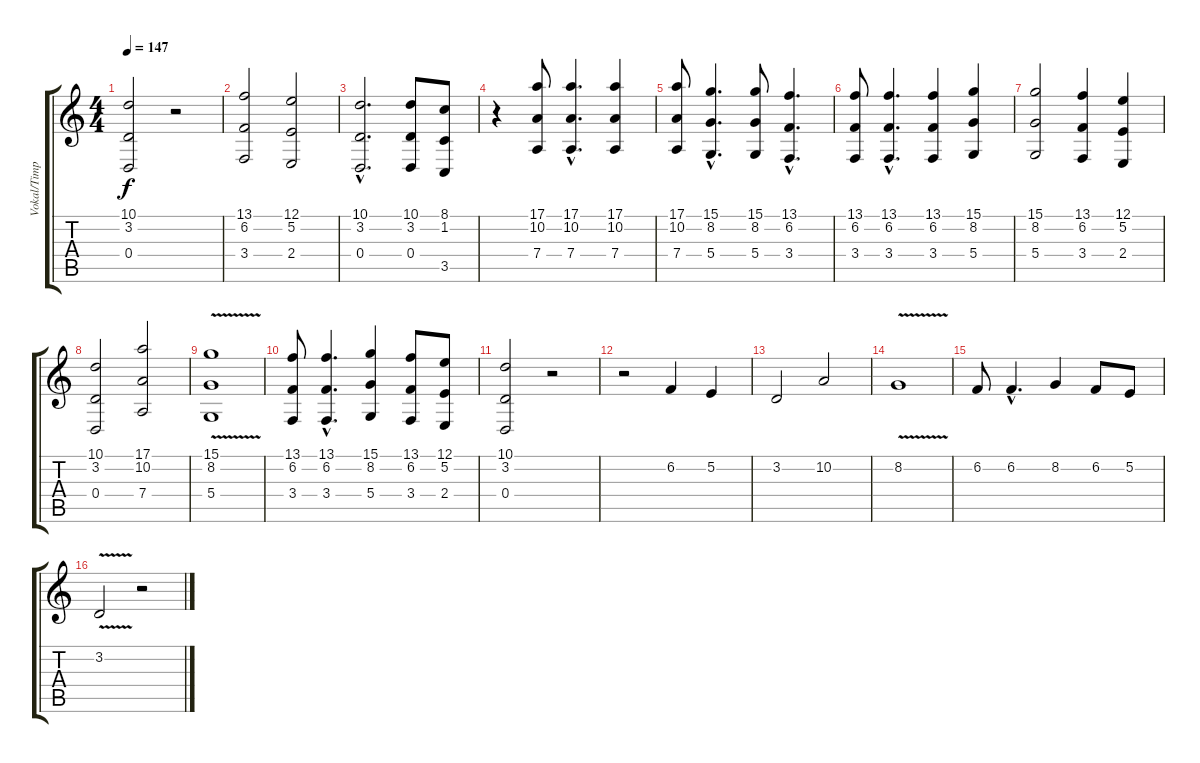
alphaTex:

\track ("Vokal/Timpani" "Vokal/Timp") {instrument lead6voice}
\staff {score tabs}
\tuning (E4 B3 G3 D3 A2 E2) {hide}
\ts (4 4)
\tempo 147
\clef g2
\ks c
(10.1 3.2 0.4).2{dy f} r.2 |
(13.1 6.2 3.4).2 (12.1 5.2 2.4).2 |
(10.1{hac} 3.2{hac} 0.4{hac}).2{d} (10.1 3.2 0.4).8 (8.1 1.2 3.5).8 |
r.4 (17.1 10.2 7.4).8 (17.1{hac} 10.2{hac} 7.4{hac}).4{d} (17.1 10.2 7.4).4 |
(17.1 10.2 7.4).8 (15.1{hac} 8.2{hac} 5.4{hac}).4{d} (15.1 8.2 5.4).8 (13.1{hac} 6.2{hac} 3.4{hac}).4{d} |
(13.1 6.2 3.4).8 (13.1{hac} 6.2{hac} 3.4{hac}).4{d} (13.1 6.2 3.4).4 (15.1 8.2 5.4).4 |
(15.1 8.2 5.4).2 (13.1 6.2 3.4).4 (12.1 5.2 2.4).4 |
(10.1 3.2 0.4).2 (17.1 10.2 7.4).2 |
(15.1 8.2{v} 5.4).1 |
(13.1 6.2 3.4).8 (13.1{hac} 6.2{hac} 3.4{hac}).4{d} (15.1 8.2 5.4).4 (13.1 6.2 3.4).8 (12.1 5.2 2.4).8 |
(10.1 3.2 0.4).2 r.2 |
r.2 6.2.4 5.2.4 |
3.2.2 10.2.2 |
8.2{v}.1 |
6.2.8 6.2{hac}.4{d} 8.2.4 6.2.8 5.2.8 |
3.2{v}.2 r.2
